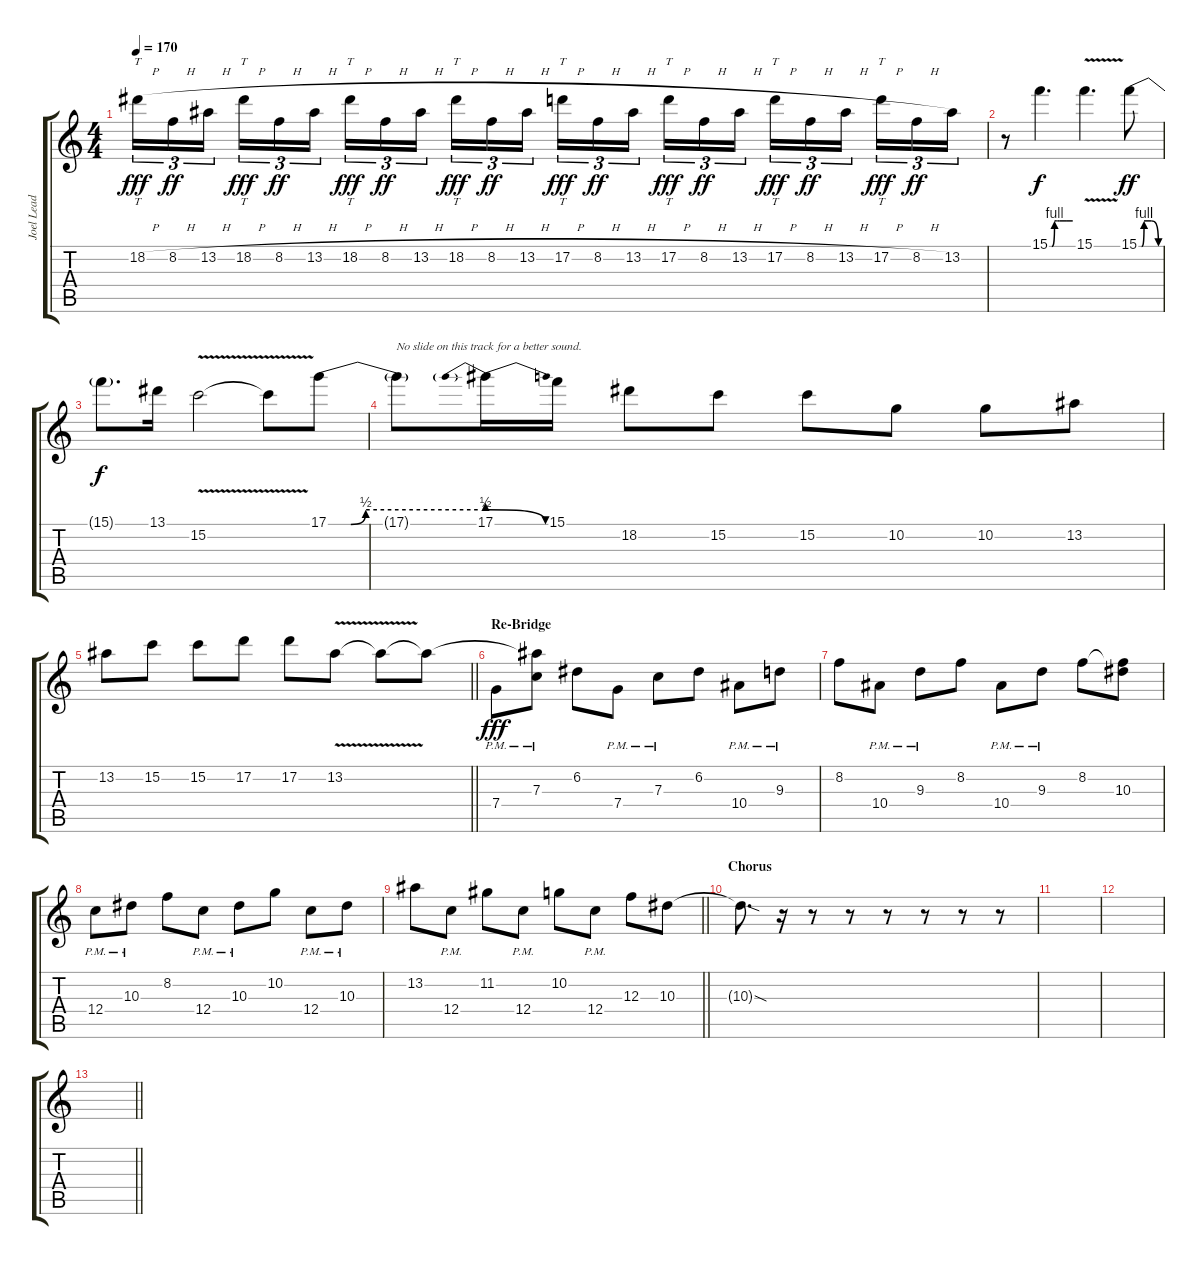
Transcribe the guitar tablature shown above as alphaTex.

\track ("Joel Lead" "Joel Lead") {instrument distortionguitar}
\staff {score tabs}
\tuning (D4 A3 F3 C3 G2 C2) {hide}
\ts (4 4)
\tempo 170
\clef g2
\ks c
18.2{h}.16{tt tu (3 2) dy fff} 8.2{h}.16{tu (3 2) dy ff} 13.2{h}.16{tu (3 2) beam splitsecondary} 18.2{h}.16{tt tu (3 2) dy fff} 8.2{h}.16{tu (3 2) dy ff} 13.2{h}.16{tu (3 2)} 18.2{h}.16{tt tu (3 2) dy fff} 8.2{h}.16{tu (3 2) dy ff} 13.2{h}.16{tu (3 2) beam splitsecondary} 18.2{h}.16{tt tu (3 2) dy fff} 8.2{h}.16{tu (3 2) dy ff} 13.2{h}.16{tu (3 2)} 17.2{h}.16{tt tu (3 2) dy fff} 8.2{h}.16{tu (3 2) dy ff} 13.2{h}.16{tu (3 2) beam splitsecondary} 17.2{h}.16{tt tu (3 2) dy fff} 8.2{h}.16{tu (3 2) dy ff} 13.2{h}.16{tu (3 2)} 17.2{h}.16{tt tu (3 2) dy fff} 8.2{h}.16{tu (3 2) dy ff} 13.2{h}.16{tu (3 2) beam splitsecondary} 17.2{h}.16{tt tu (3 2) dy fff} 8.2{h}.16{tu (3 2) dy ff} 13.2.16{tu (3 2)} |
r.8 15.1{be (custom 0 0 3 0 6 0 13 4 17 4 21 4 26 4 40 4 45 4 60 4)}.4{d dy f} 15.1{v}.4{d} 15.1{be (custom 0 0 5 0 8 0 15 4 36 4 57 0 60 0)}.8{dy ff} |
15.1{t}.8{d dy f} 13.1.16 15.2{v}.2 15.2{t}.8 17.1{be (custom 0 0 9 0 15 2 60 2)}.8 |
17.1{t}.8{txt "No slide on this track for a better sound."} 17.1{be (prebendrelease 0 2 60 0)}.16 15.1.16 18.2.8 15.2.8 15.2.8 10.2.8 10.2.8 13.2.8 |
\barLineRight lightlight
13.2.8 15.2.8 15.2.8 17.2.8 17.2.8 13.2{v}.8 13.2{t}.8 13.2{t}.8 |
\section ("" "Re-Bridge")
7.4{pm}.8{dy fff} (13.2{t} 7.3{pm}).8 6.2.8 7.4{pm}.8 7.3{pm}.8 6.2.8 10.4{pm}.8 9.3{pm}.8 |
8.2.8 10.4{pm}.8 9.3{pm}.8 8.2.8 10.4{pm}.8 9.3{pm}.8 8.2.8 (8.2{t} 10.3).8 |
12.4{pm}.8 10.3{pm}.8 8.2.8 12.4{pm}.8 10.3{pm}.8 10.2.8 12.4{pm}.8 10.3{pm}.8 |
\barLineRight lightlight
13.2.8 12.4{pm}.8 11.2.8 12.4{pm}.8 10.2.8 12.4{pm}.8 12.3.8 10.3.8 |
\section ("" "Chorus")
10.3{sod t}.8{d} r.16 r.8 r.8 r.8 r.8 r.8 r.8 |
|
|
\barLineRight lightlight
